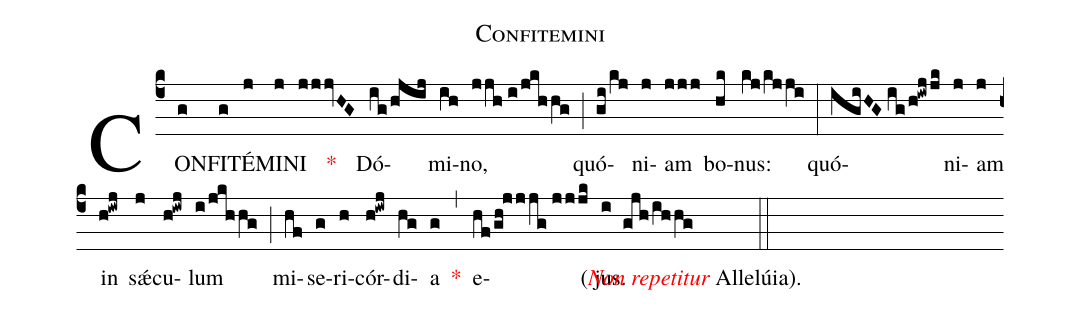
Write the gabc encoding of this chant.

name:Confitemini;
mode:\Vbar;
office-part:Alleluia;
%%
(c4) CON(g)FI(g)TÉ(j)MI(j)NI(jjjvHG) <v>\red{*}</v>() Dó(ig/hjij)mi(ih)no,(jjh//i/jkhhg) (;) quó(gi/kj)ni(j)am(jjj) bo(hk)nus:(kj/kjji) (:) quó(igiHG//ig/h!iwjjk)ni(j)am(j) in(h!iwj) s<sp>'ae</sp>(j)cu(h!iwj)lum(i/jkhhg) (;) mi(hf)se(g)ri(h)cór(h!iwj)di(hg)a(g) <v>\red{*}</v>(,) e(hf/gh!jjjg//jjjk)jus.(i gjh/ihhg) (::) <v>(</v><v>\redit{Non repetitur}</v> Allelúia<v>)</v>.()
